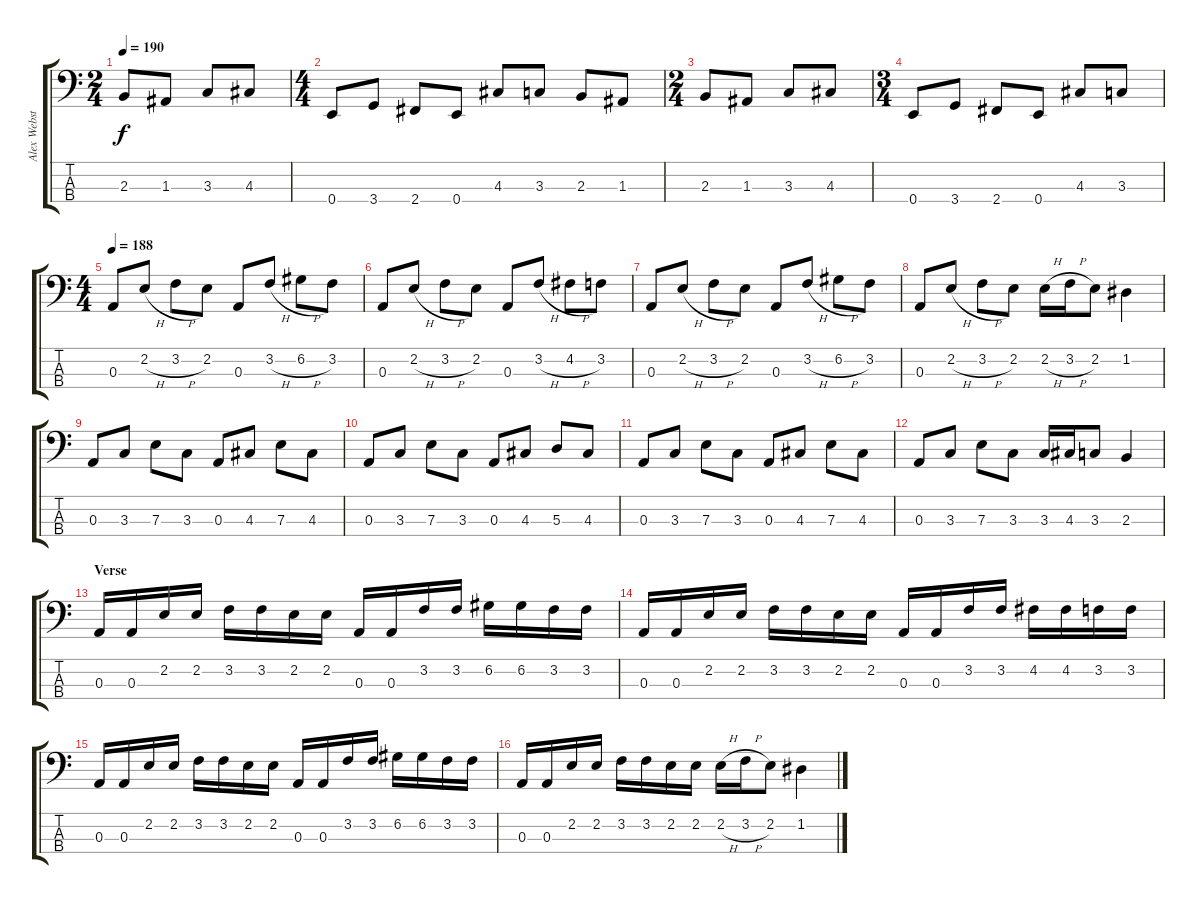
\track ("Alex Webster " "Alex Webst") {instrument electricbassfinger}
\staff {score tabs}
\tuning (G2 D2 A1 E1) {hide}
\ts (2 4)
\tempo 190
\clef f4
\ks c
2.3.8{dy f} 1.3.8 3.3.8 4.3.8 |
\ts (4 4)
0.4.8 3.4.8 2.4.8 0.4.8 4.3.8 3.3.8 2.3.8 1.3.8 |
\ts (2 4)
2.3.8 1.3.8 3.3.8 4.3.8 |
\ts (3 4)
0.4.8 3.4.8 2.4.8 0.4.8 4.3.8 3.3.8 |
\ts (4 4)
\tempo 188
0.3.8 2.2{h}.8 3.2{h}.8 2.2.8 0.3.8 3.2{h}.8 6.2{h}.8 3.2.8 |
0.3.8 2.2{h}.8 3.2{h}.8 2.2.8 0.3.8 3.2{h}.8 4.2{h}.8 3.2.8 |
0.3.8 2.2{h}.8 3.2{h}.8 2.2.8 0.3.8 3.2{h}.8 6.2{h}.8 3.2.8 |
0.3.8 2.2{h}.8 3.2{h}.8 2.2.8 2.2{h}.16 3.2{h}.16 2.2.8 1.2.4 |
0.3.8 3.3.8 7.3.8 3.3.8 0.3.8 4.3.8 7.3.8 4.3.8 |
0.3.8 3.3.8 7.3.8 3.3.8 0.3.8 4.3.8 5.3.8 4.3.8 |
0.3.8 3.3.8 7.3.8 3.3.8 0.3.8 4.3.8 7.3.8 4.3.8 |
0.3.8 3.3.8 7.3.8 3.3.8 3.3.16 4.3.16 3.3.8 2.3.4 |
\section ("" "Verse ")
0.3.16 0.3.16 2.2.16 2.2.16 3.2.16 3.2.16 2.2.16 2.2.16 0.3.16 0.3.16 3.2.16 3.2.16 6.2.16 6.2.16 3.2.16 3.2.16 |
0.3.16 0.3.16 2.2.16 2.2.16 3.2.16 3.2.16 2.2.16 2.2.16 0.3.16 0.3.16 3.2.16 3.2.16 4.2.16 4.2.16 3.2.16 3.2.16 |
0.3.16 0.3.16 2.2.16 2.2.16 3.2.16 3.2.16 2.2.16 2.2.16 0.3.16 0.3.16 3.2.16 3.2.16 6.2.16 6.2.16 3.2.16 3.2.16 |
0.3.16 0.3.16 2.2.16 2.2.16 3.2.16 3.2.16 2.2.16 2.2.16 2.2{h}.16 3.2{h}.16 2.2.8 1.2.4
